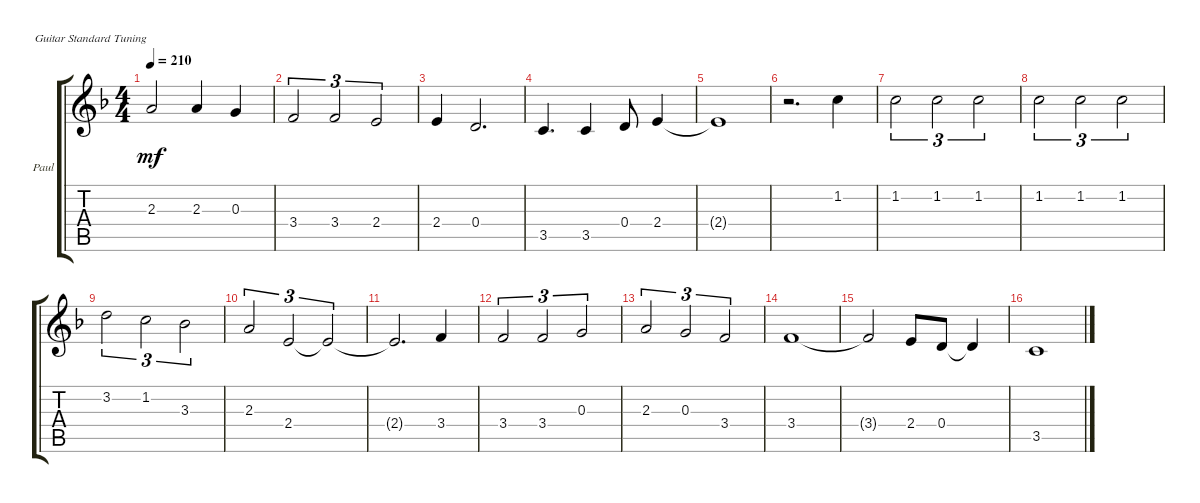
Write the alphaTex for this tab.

\defaultSystemsLayout 4
\bracketExtendMode groupsimilarinstruments
\firstSystemTrackNameOrientation horizontal
\otherSystemsTrackNameOrientation horizontal
\track ("Paul's Voice" "Paul") {instrument electricguitarclean}
\staff {score tabs}
\tuning (E4 B3 G3 D3 A2 E2)
\ts (4 4)
\tempo 210
\clef g2
\ks f
2.3{t}.2{dy mf} 2.3.4 0.3.4 |
3.4.2{tu (3 2)} 3.4.2{tu (3 2)} 2.4.2{tu (3 2)} |
2.4.4 0.4.2{d} |
3.5.4{d} 3.5.4 0.4.8 2.4.4 |
2.4{t}.1 |
r.2{d} 1.2.4 |
1.2.2{tu (3 2)} 1.2.2{tu (3 2)} 1.2.2{tu (3 2)} |
1.2.2{tu (3 2)} 1.2.2{tu (3 2)} 1.2.2{tu (3 2)} |
3.2.2{tu (3 2)} 1.2.2{tu (3 2)} 3.3.2{tu (3 2)} |
2.3.2{tu (3 2)} 2.4.2{tu (3 2)} 2.4{t}.2{tu (3 2)} |
2.4{t}.2{d} 3.4.4 |
3.4.2{tu (3 2)} 3.4.2{tu (3 2)} 0.3.2{tu (3 2)} |
2.3.2{tu (3 2)} 0.3.2{tu (3 2)} 3.4.2{tu (3 2)} |
3.4.1 |
3.4{t}.2 2.4.8 0.4.8 0.4{t}.4 |
3.5.1
